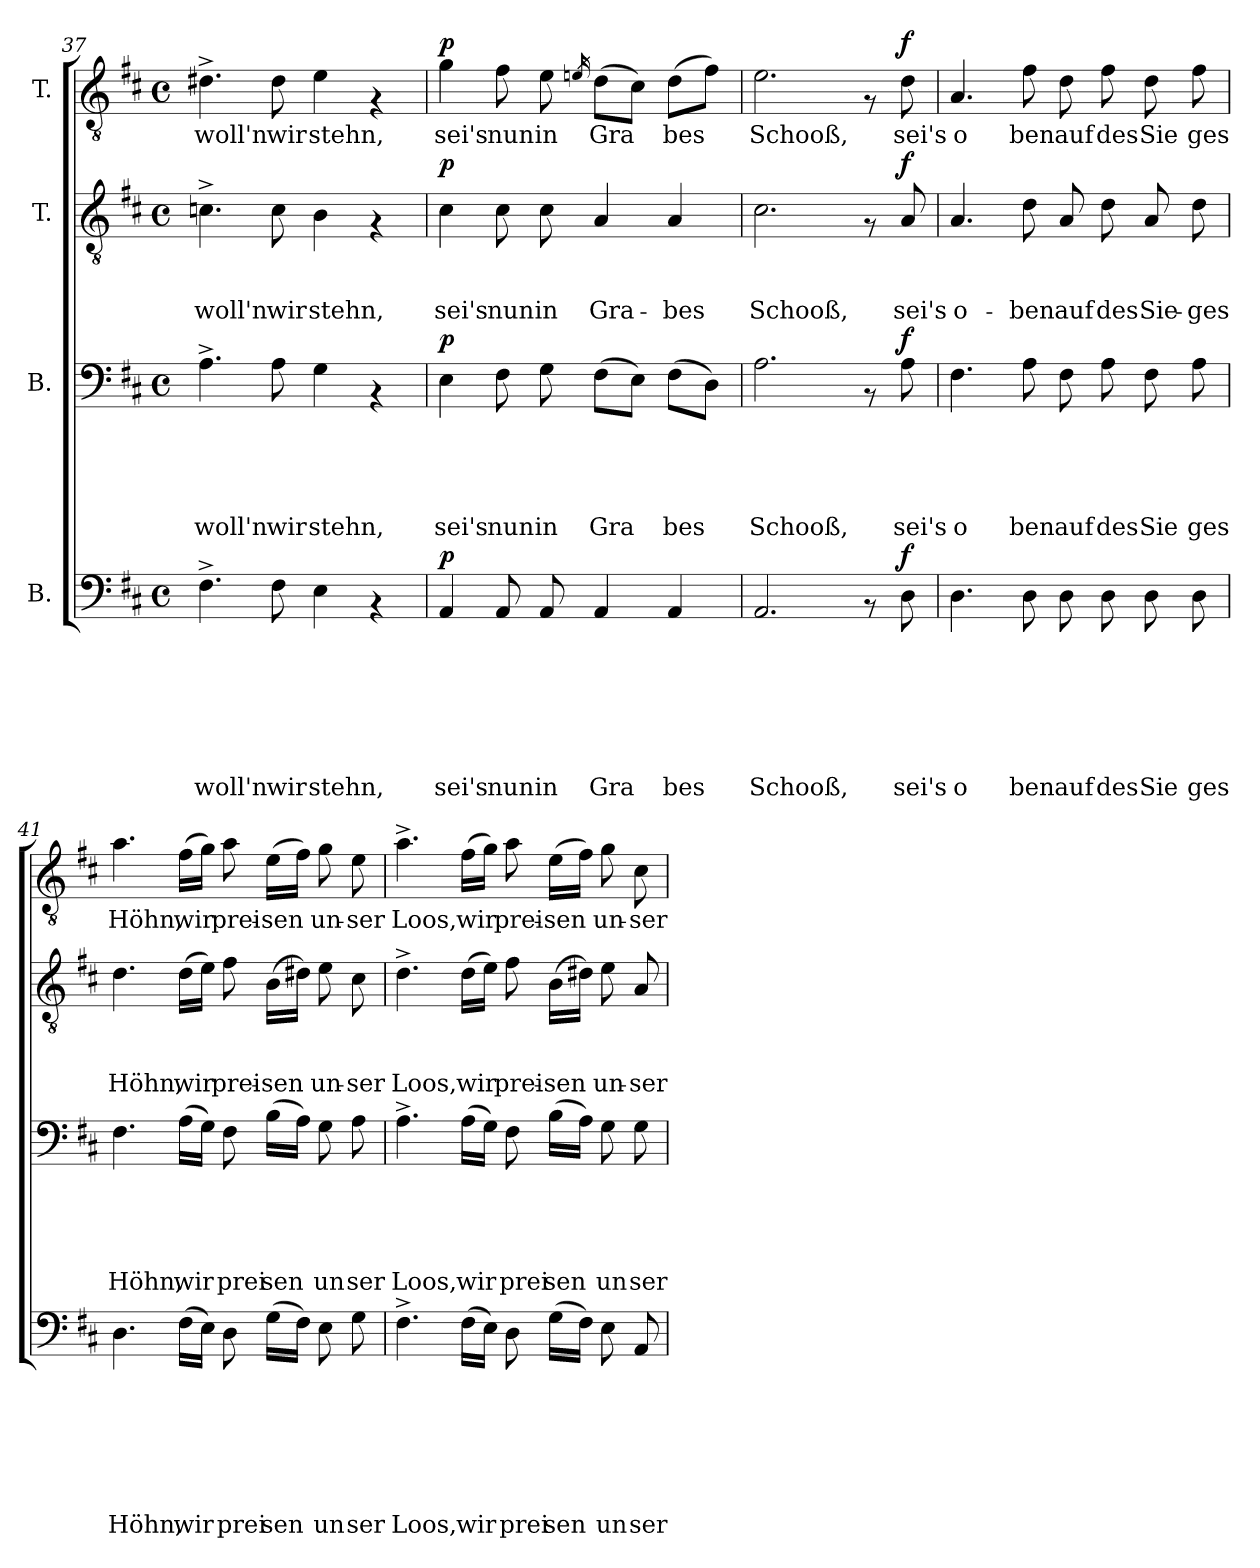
**kern	**text	**text	**text	**text	**text	**text	**text	**dynam	**kern	**text	**text	**text	**text	**text	**dynam	**kern	**text	**text	**text	**dynam	**kern	**text	**dynam
*part4	*part4	*part4	*part4	*part4	*part4	*part4	*part4	*part4	*part3	*part3	*part3	*part3	*part3	*part3	*part3	*part2	*part2	*part2	*part2	*part2	*part1	*part1	*part1
*staff4	*staff4	*staff4	*staff4	*staff4	*staff4	*staff4	*staff4	*staff4	*staff3	*staff3	*staff3	*staff3	*staff3	*staff3	*staff3	*staff2	*staff2	*staff2	*staff2	*staff2	*staff1	*staff1	*staff1
*I"B.	*	*	*	*	*	*	*	*	*I"B.	*	*	*	*	*	*	*I"T.	*	*	*	*	*I"T.	*	*
*clefF4	*	*	*	*	*	*	*	*	*clefF4	*	*	*	*	*	*	*clefGv2	*	*	*	*	*clefGv2	*	*
*k[f#c#]	*	*	*	*	*	*	*	*	*k[f#c#]	*	*	*	*	*	*	*k[f#c#]	*	*	*	*	*k[f#c#]	*	*
*D:	*	*	*	*	*	*	*	*	*D:	*	*	*	*	*	*	*D:	*	*	*	*	*D:	*	*
*M4/4	*	*	*	*	*	*	*	*	*M4/4	*	*	*	*	*	*	*M4/4	*	*	*	*	*M4/4	*	*
*met(c)	*	*	*	*	*	*	*	*	*met(c)	*	*	*	*	*	*	*met(c)	*	*	*	*	*met(c)	*	*
=37	=37	=37	=37	=37	=37	=37	=37	=37	=37	=37	=37	=37	=37	=37	=37	=37	=37	=37	=37	=37	=37	=37	=37
!	!	!	!	!	!	!	!LO:LY:b:rj	!	!	!	!	!	!	!LO:LY:b:rj	!	!	!	!	!LO:LY:b:rj	!	!	!LO:LY:b:rj	!
4.F#^>\	.	.	.	.	.	.	woll'n	.	4.A^>\	.	.	.	.	woll'n	.	4.cn^>\	.	.	woll'n	.	4.d#X^>\	woll'n	.
!	!	!	!	!	!	!	!LO:LY:b:rj	!	!	!	!	!	!	!LO:LY:b:rj	!	!	!	!	!LO:LY:b:rj	!	!	!LO:LY:b:rj	!
8F#\	.	.	.	.	.	.	wir	.	8A\	.	.	.	.	wir	.	8c\	.	.	wir	.	8d#\	wir	.
!	!	!	!	!	!	!	!LO:LY:b:rj	!	!	!	!	!	!	!LO:LY:b:rj	!	!	!	!	!LO:LY:b:rj	!	!	!LO:LY:b:rj	!
4E\	.	.	.	.	.	.	stehn,	.	4G\	.	.	.	.	stehn,	.	4B\	.	.	stehn,	.	4e\	stehn,	.
4rAA	.	.	.	.	.	.	.	.	4rAA	.	.	.	.	.	.	4rF	.	.	.	.	4rF	.	.
!!LO:PB:g=z
=38!	=38!	=38!	=38!	=38!	=38!	=38!	=38!	=38!	=38!	=38!	=38!	=38!	=38!	=38!	=38!	=38!	=38!	=38!	=38!	=38!	=38!	=38!	=38!
!	!	!	!	!	!	!	!LO:LY:b:rj	!LO:DY:a	!	!	!	!	!	!LO:LY:b:rj	!LO:DY:a	!	!	!	!LO:LY:b:rj	!LO:DY:a	!	!LO:LY:b:rj	!LO:DY:a
4AA/	.	.	.	.	.	.	sei's	p	4E\	.	.	.	.	sei's	p	4c#\	.	.	sei's	p	4g\	sei's	p
!	!	!	!	!	!	!	!LO:LY:b:rj	!	!	!	!	!	!	!LO:LY:b:rj	!	!	!	!	!LO:LY:b:rj	!	!	!LO:LY:b:rj	!
8AA/	.	.	.	.	.	.	nun	.	8F#\	.	.	.	.	nun	.	8c#\	.	.	nun	.	8f#\	nun	.
!	!	!	!	!	!	!	!LO:LY:b:rj	!	!	!	!	!	!	!LO:LY:b:rj	!	!	!	!	!LO:LY:b:rj	!	!	!LO:LY:b:rj	!
8AA/	.	.	.	.	.	.	in	.	8G\	.	.	.	.	in	.	8c#\	.	.	in	.	8e\	in	.
.	.	.	.	.	.	.	.	.	.	.	.	.	.	.	.	.	.	.	.	.	16qen/	.	.
!	!	!	!	!	!	!	!LO:LY:b:rj	!	!	!	!	!	!	!LO:LY:b:rj	!	!	!	!	!LO:LY:b:rj	!	!	!LO:LY:b:rj	!
4AA/	.	.	.	.	.	.	Gra	.	(>8F#\L	.	.	.	.	Gra	.	4A/	.	.	Gra-	.	(>8d\L	Gra	.
.	.	.	.	.	.	.	.	.	8E\J)	.	.	.	.	.	.	.	.	.	.	.	8c#\J)	.	.
!	!	!	!	!	!	!	!LO:LY:b:rj	!	!	!	!	!	!	!LO:LY:b:rj	!	!	!	!	!LO:LY:b:rj	!	!	!LO:LY:b:rj	!
4AA/	.	.	.	.	.	.	bes	.	(>8F#\L	.	.	.	.	bes	.	4A/	.	.	-bes	.	(>8d\L	bes	.
.	.	.	.	.	.	.	.	.	8D\J)	.	.	.	.	.	.	.	.	.	.	.	8f#\J)	.	.
=39!	=39!	=39!	=39!	=39!	=39!	=39!	=39!	=39!	=39!	=39!	=39!	=39!	=39!	=39!	=39!	=39!	=39!	=39!	=39!	=39!	=39!	=39!	=39!
!	!	!	!	!	!	!	!LO:LY:b:rj	!	!	!	!	!	!	!LO:LY:b:rj	!	!	!	!	!LO:LY:b:rj	!	!	!LO:LY:b:rj	!
2.AA/	.	.	.	.	.	.	Schooß,	.	2.A\	.	.	.	.	Schooß,	.	2.c#\	.	.	Schooß,	.	2.e\	Schooß,	.
8rAA	.	.	.	.	.	.	.	.	8rAA	.	.	.	.	.	.	8rF	.	.	.	.	8rF	.	.
!	!	!	!	!	!	!	!LO:LY:b:rj	!LO:DY:a	!	!	!	!	!	!LO:LY:b:rj	!LO:DY:a	!	!	!	!LO:LY:b:rj	!LO:DY:a	!	!LO:LY:b:rj	!LO:DY:a
8D\	.	.	.	.	.	.	sei's	f	8A\	.	.	.	.	sei's	f	8A/	.	.	sei's	f	8d\	sei's	f
=40!	=40!	=40!	=40!	=40!	=40!	=40!	=40!	=40!	=40!	=40!	=40!	=40!	=40!	=40!	=40!	=40!	=40!	=40!	=40!	=40!	=40!	=40!	=40!
!	!	!	!	!	!	!	!LO:LY:b:rj	!	!	!	!	!	!	!LO:LY:b:rj	!	!	!	!	!LO:LY:b:rj	!	!	!LO:LY:b:rj	!
4.D\	.	.	.	.	.	.	o	.	4.F#\	.	.	.	.	o	.	4.A/	.	.	o-	.	4.A/	o	.
!	!	!	!	!	!	!	!LO:LY:b:rj	!	!	!	!	!	!	!LO:LY:b:rj	!	!	!	!	!LO:LY:b:rj	!	!	!LO:LY:b:rj	!
8D\	.	.	.	.	.	.	ben	.	8A\	.	.	.	.	ben	.	8d\	.	.	-ben	.	8f#\	ben	.
!	!	!	!	!	!	!	!LO:LY:b:rj	!	!	!	!	!	!	!LO:LY:b:rj	!	!	!	!	!LO:LY:b:rj	!	!	!LO:LY:b:rj	!
8D\	.	.	.	.	.	.	auf	.	8F#\	.	.	.	.	auf	.	8A/	.	.	auf	.	8d\	auf	.
!	!	!	!	!	!	!	!LO:LY:b:rj	!	!	!	!	!	!	!LO:LY:b:rj	!	!	!	!	!LO:LY:b:rj	!	!	!LO:LY:b:rj	!
8D\	.	.	.	.	.	.	des	.	8A\	.	.	.	.	des	.	8d\	.	.	des	.	8f#\	des	.
!	!	!	!	!	!	!	!LO:LY:b:rj	!	!	!	!	!	!	!LO:LY:b:rj	!	!	!	!	!LO:LY:b:rj	!	!	!LO:LY:b:rj	!
8D\	.	.	.	.	.	.	Sie	.	8F#\	.	.	.	.	Sie	.	8A/	.	.	Sie-	.	8d\	Sie	.
!	!	!	!	!	!	!	!LO:LY:b:rj	!	!	!	!	!	!	!LO:LY:b:rj	!	!	!	!	!LO:LY:b:rj	!	!	!LO:LY:b:rj	!
8D\	.	.	.	.	.	.	ges	.	8A\	.	.	.	.	ges	.	8d\	.	.	-ges	.	8f#\	ges	.
!!LO:PB:g=z
=41!	=41!	=41!	=41!	=41!	=41!	=41!	=41!	=41!	=41!	=41!	=41!	=41!	=41!	=41!	=41!	=41!	=41!	=41!	=41!	=41!	=41!	=41!	=41!
!	!	!	!	!	!	!	!LO:LY:b:rj	!	!	!	!	!	!	!LO:LY:b:rj	!	!	!	!	!LO:LY:b:rj	!	!	!LO:LY:b:rj	!
4.D\	.	.	.	.	.	.	Höhn,	.	4.F#\	.	.	.	.	Höhn,	.	4.d\	.	.	Höhn,	.	4.a\	Höhn,	.
!	!	!	!	!	!	!	!LO:LY:b:rj	!	!	!	!	!	!	!LO:LY:b:rj	!	!	!	!	!LO:LY:b:rj	!	!	!LO:LY:b:rj	!
(>16F#\LL	.	.	.	.	.	.	wir	.	(>16A\LL	.	.	.	.	wir	.	(>16d\LL	.	.	wir	.	(>16f#\LL	wir	.
16E\JJ)	.	.	.	.	.	.	.	.	16G\JJ)	.	.	.	.	.	.	16e\JJ)	.	.	.	.	16g\JJ)	.	.
!	!	!	!	!	!	!	!LO:LY:b:rj	!	!	!	!	!	!	!LO:LY:b:rj	!	!	!	!	!LO:LY:b:rj	!	!	!LO:LY:b:rj	!
8D\	.	.	.	.	.	.	prei	.	8F#\	.	.	.	.	prei	.	8f#\	.	.	prei-	.	8a\	prei-	.
!	!	!	!	!	!	!	!LO:LY:b:rj	!	!	!	!	!	!	!LO:LY:b:rj	!	!	!	!	!LO:LY:b:rj	!	!	!LO:LY:b:rj	!
(>16G\LL	.	.	.	.	.	.	sen	.	(>16B\LL	.	.	.	.	sen	.	(>16B\LL	.	.	-sen	.	(>16e\LL	-sen	.
16F#\JJ)	.	.	.	.	.	.	.	.	16A\JJ)	.	.	.	.	.	.	16d#X\JJ)	.	.	.	.	16f#\JJ)	.	.
!	!	!	!	!	!	!	!LO:LY:b:rj	!	!	!	!	!	!	!LO:LY:b:rj	!	!	!	!	!LO:LY:b:rj	!	!	!LO:LY:b:rj	!
8E\	.	.	.	.	.	.	un	.	8G\	.	.	.	.	un	.	8e\	.	.	un-	.	8g\	un-	.
!	!	!	!	!	!	!	!LO:LY:b:rj	!	!	!	!	!	!	!LO:LY:b:rj	!	!	!	!	!LO:LY:b:rj	!	!	!LO:LY:b:rj	!
8G\	.	.	.	.	.	.	ser	.	8A\	.	.	.	.	ser	.	8c#\	.	.	-ser	.	8e\	-ser	.
=42!	=42!	=42!	=42!	=42!	=42!	=42!	=42!	=42!	=42!	=42!	=42!	=42!	=42!	=42!	=42!	=42!	=42!	=42!	=42!	=42!	=42!	=42!	=42!
!	!	!	!	!	!	!	!LO:LY:b:rj	!	!	!	!	!	!	!LO:LY:b:rj	!	!	!	!	!LO:LY:b:rj	!	!	!LO:LY:b:rj	!
4.F#^>\	.	.	.	.	.	.	Loos,	.	4.A^>\	.	.	.	.	Loos,	.	4.d^>\	.	.	Loos,	.	4.a^>\	Loos,	.
!	!	!	!	!	!	!	!LO:LY:b:rj	!	!	!	!	!	!	!LO:LY:b:rj	!	!	!	!	!LO:LY:b:rj	!	!	!LO:LY:b:rj	!
(>16F#\LL	.	.	.	.	.	.	wir	.	(>16A\LL	.	.	.	.	wir	.	(>16d\LL	.	.	wir	.	(>16f#\LL	wir	.
16E\JJ)	.	.	.	.	.	.	.	.	16G\JJ)	.	.	.	.	.	.	16e\JJ)	.	.	.	.	16g\JJ)	.	.
!	!	!	!	!	!	!	!LO:LY:b:rj	!	!	!	!	!	!	!LO:LY:b:rj	!	!	!	!	!LO:LY:b:rj	!	!	!LO:LY:b:rj	!
8D\	.	.	.	.	.	.	prei	.	8F#\	.	.	.	.	prei	.	8f#\	.	.	prei-	.	8a\	prei-	.
!	!	!	!	!	!	!	!LO:LY:b:rj	!	!	!	!	!	!	!LO:LY:b:rj	!	!	!	!	!LO:LY:b:rj	!	!	!LO:LY:b:rj	!
(>16G\LL	.	.	.	.	.	.	sen	.	(>16B\LL	.	.	.	.	sen	.	(>16B\LL	.	.	-sen	.	(>16e\LL	-sen	.
16F#\JJ)	.	.	.	.	.	.	.	.	16A\JJ)	.	.	.	.	.	.	16d#X\JJ)	.	.	.	.	16f#\JJ)	.	.
!	!	!	!	!	!	!	!LO:LY:b:rj	!	!	!	!	!	!	!LO:LY:b:rj	!	!	!	!	!LO:LY:b:rj	!	!	!LO:LY:b:rj	!
8E\	.	.	.	.	.	.	un	.	8G\	.	.	.	.	un	.	8e\	.	.	un-	.	8g\	un-	.
!	!	!	!	!	!	!	!LO:LY:b:rj	!	!	!	!	!	!	!LO:LY:b:rj	!	!	!	!	!LO:LY:b:rj	!	!	!LO:LY:b:rj	!
8AA/	.	.	.	.	.	.	ser	.	8G\	.	.	.	.	ser	.	8A/	.	.	-ser	.	8c#\	-ser	.
=!	=!	=!	=!	=!	=!	=!	=!	=!	=!	=!	=!	=!	=!	=!	=!	=!	=!	=!	=!	=!	=!	=!	=!
*-	*-	*-	*-	*-	*-	*-	*-	*-	*-	*-	*-	*-	*-	*-	*-	*-	*-	*-	*-	*-	*-	*-	*-
